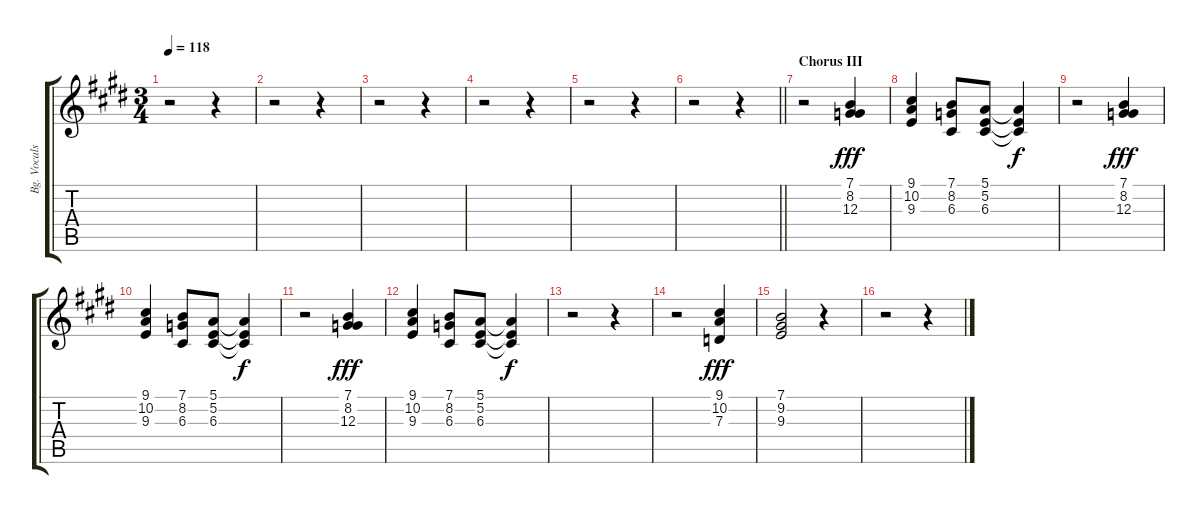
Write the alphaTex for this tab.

\track ("Bg. Vocals" "Bg. Vocals") {instrument lead6voice}
\staff {score tabs}
\tuning (E4 B3 G3 D3 A2 E2) {hide}
\ts (3 4)
\tempo 118
\clef g2
\ks e
r.2{dy f} r.4 |
r.2 r.4 |
r.2 r.4 |
r.2 r.4 |
r.2 r.4 |
\barLineRight lightlight
r.2 r.4 |
\section ("" "Chorus III")
r.2 (7.1 8.2 12.3).4{dy fff} |
(9.1 10.2 9.3).4 (7.1 8.2 6.3).8 (5.1 5.2 6.3).8 (5.1{t} 5.2{t} 6.3{t}).4{dy f} |
r.2 (7.1 8.2 12.3).4{dy fff} |
(9.1 10.2 9.3).4 (7.1 8.2 6.3).8 (5.1 5.2 6.3).8 (5.1{t} 5.2{t} 6.3{t}).4{dy f} |
r.2 (7.1 8.2 12.3).4{dy fff} |
(9.1 10.2 9.3).4 (7.1 8.2 6.3).8 (5.1 5.2 6.3).8 (5.1{t} 5.2{t} 6.3{t}).4{dy f} |
r.2 r.4 |
r.2 (9.1 10.2 7.3).4{dy fff} |
(7.1 9.2 9.3).2 r.4 |
r.2 r.4
